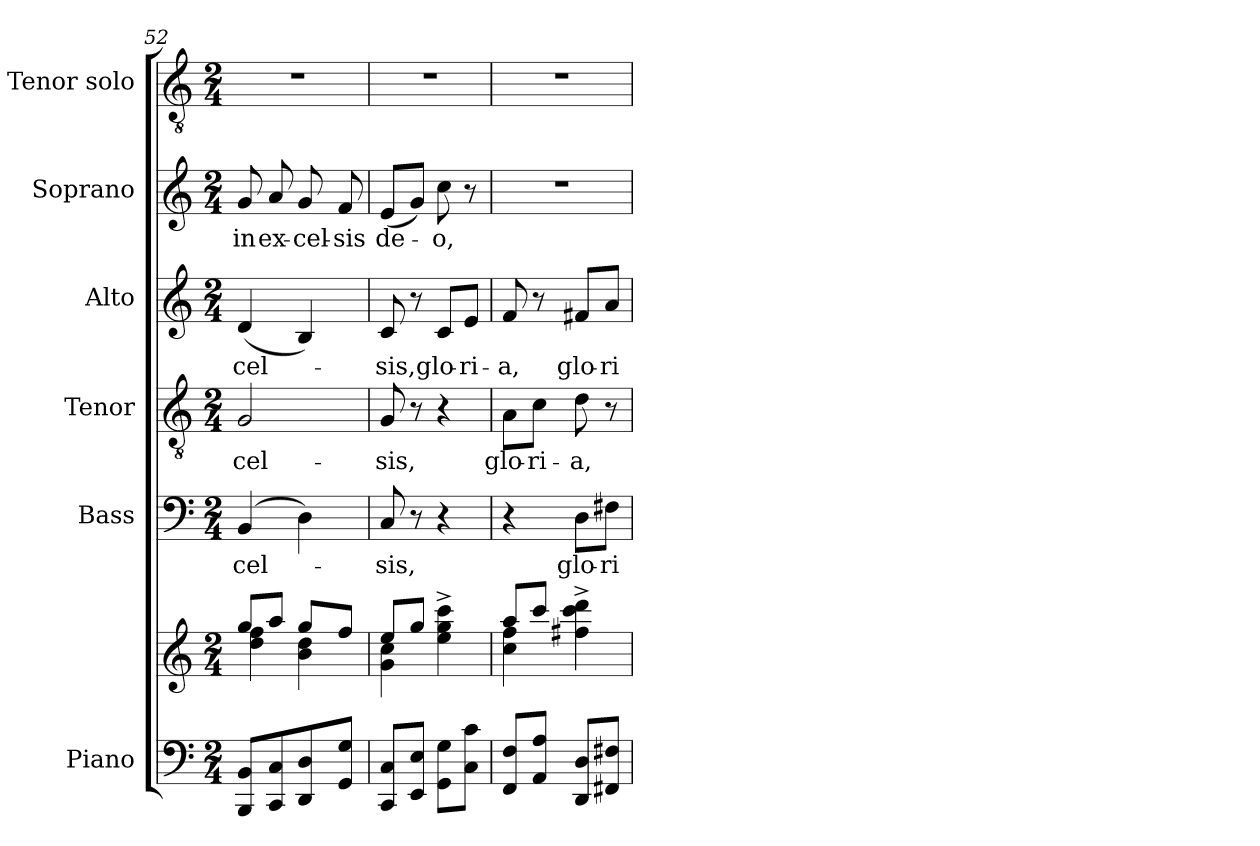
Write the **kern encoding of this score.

**kern	**kern	**kern	**text	**kern	**text	**kern	**text	**kern	**text	**kern
*part6	*part6	*part5	*part5	*part4	*part4	*part3	*part3	*part2	*part2	*part1
*staff7	*staff6	*staff5	*staff5	*staff4	*staff4	*staff3	*staff3	*staff2	*staff2	*staff1
*I"Piano	*	*I"Bass	*	*I"Tenor	*	*I"Alto	*	*I"Soprano	*	*I"Tenor solo
*I'Pno.	*	*I'B.	*	*I'T.	*	*I'A.	*	*I'S.	*	*I'T.s
*clefF4	*clefG2	*clefF4	*	*clefGv2	*	*clefG2	*	*clefG2	*	*clefGv2
*k[]	*k[]	*k[]	*	*k[]	*	*k[]	*	*k[]	*	*k[]
*M2/4	*M2/4	*M2/4	*	*M2/4	*	*M2/4	*	*M2/4	*	*M2/4
=52	=52	=52	=52	=52	=52	=52	=52	=52	=52	=52
*	*^	*	*	*	*	*	*	*	*	*
!	!	!	!	!LO:LY:b	!	!LO:LY:b	!	!LO:LY:b	!	!LO:LY:b	!
8BBB/ 8BB/L	8gg/L	4dd\ 4ff\	(>4BB/	-cel-	2G/	-cel-	(<4d/	-cel-	8g/	in	2r
!	!	!	!	!	!	!	!	!	!	!LO:LY:b	!
8CC/ 8C/	8aa/J	.	.	.	.	.	.	.	8a/	ex-	.
!	!	!	!	!	!	!	!	!	!	!LO:LY:b	!
8DD/ 8D/	8gg/L	4b\ 4dd\	4D\)	.	.	.	4B/)	.	8g/	-cel-	.
!	!	!	!	!	!	!	!	!	!	!LO:LY:b	!
8GG/ 8G/J	8ff/J	.	.	.	.	.	.	.	8f/	-sis	.
=53	=53	=53	=53	=53	=53	=53	=53	=53	=53	=53	=53
!	!	!	!	!LO:LY:b	!	!LO:LY:b	!	!LO:LY:b	!	!LO:LY:b	!
8CC/ 8C/L	8ee/L	4g\ 4cc\	8C/	-sis,	8G/	-sis,	8c/	-sis,	(<8e/L	de-	2r
8EE/ 8E/J	8gg/J	.	8r	.	8r	.	8r	.	8g/J)	.	.
!	!	!	!	!	!	!	!	!LO:LY:b	!	!LO:LY:b	!
8GG\ 8G\L	4ee\^ 4gg\^ 4ccc\^	4ryy	4r	.	4r	.	8c/L	glo-	8cc\	-o,	.
!	!	!	!	!	!	!	!	!LO:LY:b	!	!	!
8C\ 8c\J	.	.	.	.	.	.	8e/J	-ri-	8r	.	.
=54	=54	=54	=54	=54	=54	=54	=54	=54	=54	=54	=54
!	!	!	!	!	!	!LO:LY:b	!	!LO:LY:b	!	!	!
8FF/ 8F/L	8aa/L	4cc\ 4ff\	4r	.	8A\L	glo-	8f/	-a,	2r	.	2r
!	!	!	!	!	!	!LO:LY:b	!	!	!	!	!
8AA/ 8A/J	8ccc/J	.	.	.	8c\J	-ri-	8r	.	.	.	.
!	!	!	!	!LO:LY:b	!	!LO:LY:b	!	!LO:LY:b	!	!	!
8DD/ 8D/L	4ff#X\^ 4ccc\^ 4ddd\^	4ryy	8D\L	glo-	8d\	-a,	8f#X/L	glo-	.	.	.
!	!	!	!	!LO:LY:b	!	!	!	!LO:LY:b	!	!	!
8FF#X/ 8F#X/J	.	.	8F#X\J	-ri-	8r	.	8a/J	-ri-	.	.	.
*	*v	*v	*	*	*	*	*	*	*	*	*
=	=	=	=	=	=	=	=	=	=	=
*-	*-	*-	*-	*-	*-	*-	*-	*-	*-	*-
